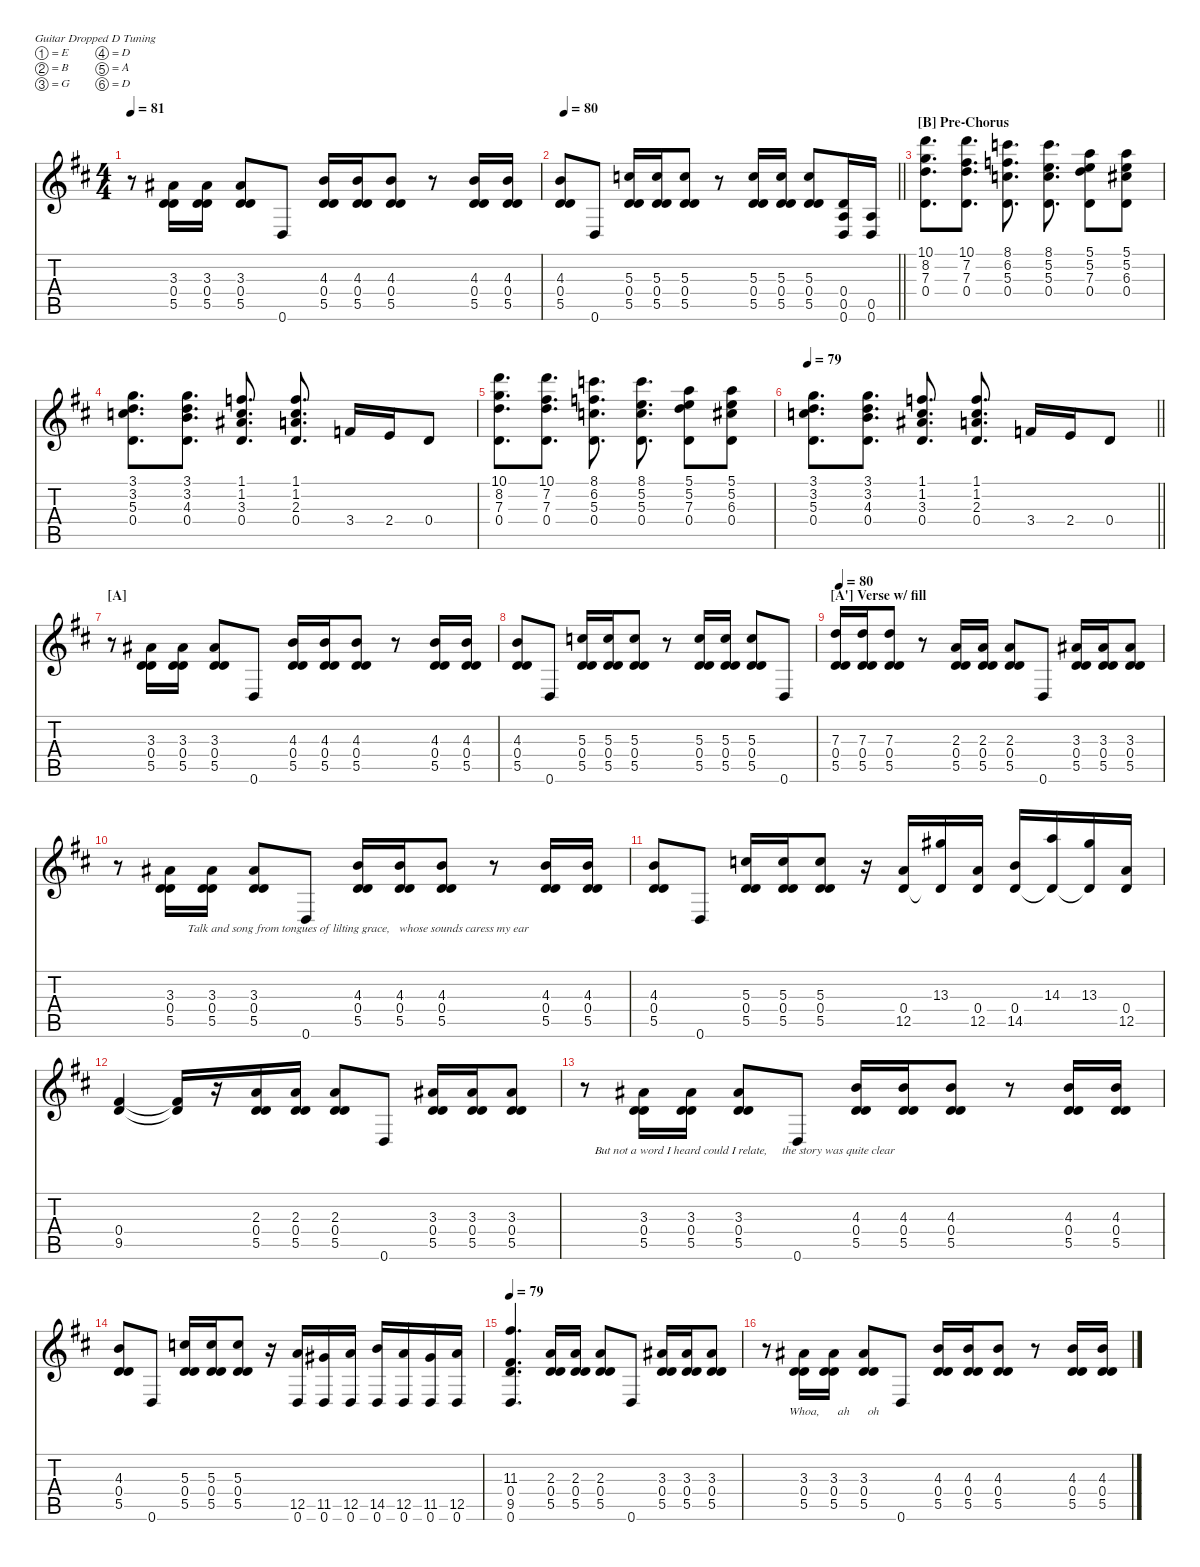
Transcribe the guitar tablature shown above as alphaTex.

\defaultSystemsLayout 4
\hideDynamics
\bracketExtendMode nobrackets
\singleTrackTrackNamePolicy hidden
\multiTrackTrackNamePolicy hidden
\otherSystemsTrackNameOrientation horizontal
\track ("Guitar1-drop_d" "Gt-dr_d") {defaultSystemsLayout 8 mute instrument distortionguitar}
\staff {score tabs}
\tuning (E4 B3 G3 D3 A2 D2)
\ts (4 4)
\tempo 81
\clef g2
\scale
0.333333
\ks d
r.8{dy f beam Down} (3.3{acc #} 0.4{acc forcenatural} 5.5{acc forcenatural}).16{beam Up} (3.3{acc #} 0.4{acc forcenatural} 5.5{acc forcenatural}).16{beam Up} (3.3{acc #} 0.4{acc forcenatural} 5.5{acc forcenatural}).8{beam Up} 0.6{acc forcenatural}.8{beam Up} (4.3{acc forcenatural} 0.4{acc forcenatural} 5.5{acc forcenatural}).16{beam Up} (4.3{acc forcenatural} 0.4{acc forcenatural} 5.5{acc forcenatural}).16{beam Up} (4.3{acc forcenatural} 0.4{acc forcenatural} 5.5{acc forcenatural}).8{beam Up} r.8{beam Up} (4.3{acc forcenatural} 0.4{acc forcenatural} 5.5{acc forcenatural}).16{beam Up} (4.3{acc forcenatural} 0.4{acc forcenatural} 5.5{acc forcenatural}).16{beam Up} |
\tempo 80
\scale
0.333333
\barLineRight lightlight
(4.3{acc forcenatural} 0.4{acc forcenatural} 5.5{acc forcenatural}).8{beam Up} 0.6{acc forcenatural}.8{beam Up} (5.3{acc forcenatural} 0.4{acc forcenatural} 5.5{acc forcenatural}).16{beam Up} (5.3{acc forcenatural} 0.4{acc forcenatural} 5.5{acc forcenatural}).16{beam Up} (5.3{acc forcenatural} 0.4{acc forcenatural} 5.5{acc forcenatural}).8{beam Up} r.8{beam Up} (5.3{acc forcenatural} 0.4{acc forcenatural} 5.5{acc forcenatural}).16{beam Up} (5.3{acc forcenatural} 0.4{acc forcenatural} 5.5{acc forcenatural}).16{beam Up} (5.3{acc forcenatural} 0.4{acc forcenatural} 5.5{acc forcenatural}).8{beam Up} (0.4{acc forcenatural} 0.5{acc forcenatural} 0.6{acc forcenatural}).16{beam Up} (0.5{acc forcenatural} 0.6{acc forcenatural}).16{beam Up} |
\section ("B" "Pre-Chorus")
(7.3{acc forcenatural} 10.1{acc forcenatural} 0.4{acc forcenatural} 8.2{acc forcenatural}).8{d dy mf beam Down} (7.3{acc forcenatural} 10.1{acc forcenatural} 0.4{acc forcenatural} 7.2{acc #}).8{d beam Down} (5.3{acc forcenatural} 8.1{acc forcenatural} 0.4{acc forcenatural} 6.2{acc forcenatural}).8{d beam Down} (5.3{acc forcenatural} 8.1{acc forcenatural} 0.4{acc forcenatural} 5.2{acc forcenatural}).8{d beam Down} (7.3{acc forcenatural} 5.1{acc forcenatural} 0.4{acc forcenatural} 5.2{acc forcenatural}).8{beam Down} (6.3{acc #} 5.1{acc forcenatural} 0.4{acc forcenatural} 5.2{acc forcenatural}).8{beam Down} |
(5.3{acc forcenatural} 3.1{acc forcenatural} 0.4{acc forcenatural} 3.2{acc forcenatural}).8{d beam Down} (4.3{acc forcenatural} 3.1{acc forcenatural} 0.4{acc forcenatural} 3.2{acc forcenatural}).8{d beam Down} (3.3{acc #} 1.1{acc forcenatural} 0.4{acc forcenatural} 1.2{acc forcenatural}).8{d beam Up} (2.3{acc forcenatural} 1.1{acc forcenatural} 0.4{acc forcenatural} 1.2{acc forcenatural}).8{d beam Up} 3.4{acc forcenatural}.16{beam Up} 2.4{acc forcenatural}.16{beam Up} 0.4{acc forcenatural}.8{beam Up} |
(7.3{acc forcenatural} 10.1{acc forcenatural} 0.4{acc forcenatural} 8.2{acc forcenatural}).8{d beam Down} (7.3{acc forcenatural} 10.1{acc forcenatural} 0.4{acc forcenatural} 7.2{acc #}).8{d beam Down} (5.3{acc forcenatural} 8.1{acc forcenatural} 0.4{acc forcenatural} 6.2{acc forcenatural}).8{d beam Down} (5.3{acc forcenatural} 8.1{acc forcenatural} 0.4{acc forcenatural} 5.2{acc forcenatural}).8{d beam Down} (7.3{acc forcenatural} 5.1{acc forcenatural} 0.4{acc forcenatural} 5.2{acc forcenatural}).8{beam Down} (6.3{acc #} 5.1{acc forcenatural} 0.4{acc forcenatural} 5.2{acc forcenatural}).8{beam Down} |
\tempo 79
\barLineRight lightlight
(5.3{acc forcenatural} 3.1{acc forcenatural} 0.4{acc forcenatural} 3.2{acc forcenatural}).8{d beam Down} (4.3{acc forcenatural} 3.1{acc forcenatural} 0.4{acc forcenatural} 3.2{acc forcenatural}).8{d beam Down} (3.3{acc #} 1.1{acc forcenatural} 0.4{acc forcenatural} 1.2{acc forcenatural}).8{d beam Up} (2.3{acc forcenatural} 1.1{acc forcenatural} 0.4{acc forcenatural} 1.2{acc forcenatural}).8{d beam Up} 3.4{acc forcenatural}.16{beam Up} 2.4{acc forcenatural}.16{beam Up} 0.4{acc forcenatural}.8{beam Up} |
\section ("A" "")
r.8{beam Down} (3.3{acc #} 0.4{acc forcenatural} 5.5{acc forcenatural}).16{dy f beam Up} (3.3{acc #} 0.4{acc forcenatural} 5.5{acc forcenatural}).16{beam Up} (3.3{acc #} 0.4{acc forcenatural} 5.5{acc forcenatural}).8{beam Up} 0.6{acc forcenatural}.8{beam Up} (4.3{acc forcenatural} 0.4{acc forcenatural} 5.5{acc forcenatural}).16{beam Up} (4.3{acc forcenatural} 0.4{acc forcenatural} 5.5{acc forcenatural}).16{beam Up} (4.3{acc forcenatural} 0.4{acc forcenatural} 5.5{acc forcenatural}).8{beam Up} r.8{beam Up} (4.3{acc forcenatural} 0.4{acc forcenatural} 5.5{acc forcenatural}).16{beam Up} (4.3{acc forcenatural} 0.4{acc forcenatural} 5.5{acc forcenatural}).16{beam Up} |
(4.3{acc forcenatural} 0.4{acc forcenatural} 5.5{acc forcenatural}).8{beam Up} 0.6{acc forcenatural}.8{beam Up} (5.3{acc forcenatural} 0.4{acc forcenatural} 5.5{acc forcenatural}).16{beam Up} (5.3{acc forcenatural} 0.4{acc forcenatural} 5.5{acc forcenatural}).16{beam Up} (5.3{acc forcenatural} 0.4{acc forcenatural} 5.5{acc forcenatural}).8{beam Up} r.8{beam Up} (5.3{acc forcenatural} 0.4{acc forcenatural} 5.5{acc forcenatural}).16{beam Up} (5.3{acc forcenatural} 0.4{acc forcenatural} 5.5{acc forcenatural}).16{beam Up} (5.3{acc forcenatural} 0.4{acc forcenatural} 5.5{acc forcenatural}).8{beam Up} 0.6{acc forcenatural}.8{beam Up} |
\section ("A'" "Verse w/ fill")
\tempo 80
(7.3{acc forcenatural} 0.4{acc forcenatural} 5.5{acc forcenatural}).16{beam Up} (7.3{acc forcenatural} 0.4{acc forcenatural} 5.5{acc forcenatural}).16{beam Up} (7.3{acc forcenatural} 0.4{acc forcenatural} 5.5{acc forcenatural}).8{beam Up} r.8{beam Up} (2.3{acc forcenatural} 0.4{acc forcenatural} 5.5{acc forcenatural}).16{beam Up} (2.3{acc forcenatural} 0.4{acc forcenatural} 5.5{acc forcenatural}).16{beam Up} (2.3{acc forcenatural} 0.4{acc forcenatural} 5.5{acc forcenatural}).8{beam Up} 0.6{acc forcenatural}.8{beam Up} (3.3{acc #} 0.4{acc forcenatural} 5.5{acc forcenatural}).16{beam Up} (3.3{acc #} 0.4{acc forcenatural} 5.5{acc forcenatural}).16{beam Up} (3.3{acc #} 0.4{acc forcenatural} 5.5{acc forcenatural}).8{beam Up} |
r.8{beam Down} (3.3{acc #} 0.4{acc forcenatural} 5.5{acc forcenatural}).16{beam Up} (3.3{acc #} 0.4{acc forcenatural} 5.5{acc forcenatural}).16{beam Up} (3.3{acc #} 0.4{acc forcenatural} 5.5{acc forcenatural}).8{beam Up} 0.6{acc forcenatural}.8{beam Up} (4.3{acc forcenatural} 0.4{acc forcenatural} 5.5{acc forcenatural}).16{lyrics (0 "Talk and song from tongues of lilting grace,   whose sounds caress my ear   ") lyrics (1 "") lyrics (2 "") lyrics (3 "") lyrics (4 "") beam Up} (4.3{acc forcenatural} 0.4{acc forcenatural} 5.5{acc forcenatural}).16{beam Up} (4.3{acc forcenatural} 0.4{acc forcenatural} 5.5{acc forcenatural}).8{beam Up} r.8{beam Up} (4.3{acc forcenatural} 0.4{acc forcenatural} 5.5{acc forcenatural}).16{beam Up} (4.3{acc forcenatural} 0.4{acc forcenatural} 5.5{acc forcenatural}).16{beam Up} |
(4.3{acc forcenatural} 0.4{acc forcenatural} 5.5{acc forcenatural}).8{beam Up} 0.6{acc forcenatural}.8{beam Up} (5.3{acc forcenatural} 0.4{acc forcenatural} 5.5{acc forcenatural}).16{beam Up} (5.3{acc forcenatural} 0.4{acc forcenatural} 5.5{acc forcenatural}).16{beam Up} (5.3{acc forcenatural} 0.4{acc forcenatural} 5.5{acc forcenatural}).8{beam Up} r.16{beam Up} (12.5{acc forcenatural} 0.4{acc forcenatural}).16{beam Down} (13.3{acc #} 0.4{t acc forcenatural}).16{beam Down} (12.5{acc forcenatural} 0.4{acc forcenatural}).16{beam Down} (14.5{acc forcenatural} 0.4{acc forcenatural}).16{beam Up} (14.3{acc forcenatural} 0.4{t acc forcenatural}).16{beam Up} (13.3{acc #} 0.4{t acc forcenatural}).16{beam Up} (12.5{acc forcenatural} 0.4{acc forcenatural}).16{beam Up} |
(9.5{acc #} 0.4{acc forcenatural}).4{beam Up} (9.5{t acc #} 0.4{t acc forcenatural}).16{beam Up} r.16{beam Up} (2.3{acc forcenatural} 0.4{acc forcenatural} 5.5{acc forcenatural}).16{beam Up} (2.3{acc forcenatural} 0.4{acc forcenatural} 5.5{acc forcenatural}).16{beam Up} (2.3{acc forcenatural} 0.4{acc forcenatural} 5.5{acc forcenatural}).8{beam Up} 0.6{acc forcenatural}.8{beam Up} (3.3{acc #} 0.4{acc forcenatural} 5.5{acc forcenatural}).16{beam Up} (3.3{acc #} 0.4{acc forcenatural} 5.5{acc forcenatural}).16{beam Up} (3.3{acc #} 0.4{acc forcenatural} 5.5{acc forcenatural}).8{beam Up} |
r.8{beam Down} (3.3{acc #} 0.4{acc forcenatural} 5.5{acc forcenatural}).16{beam Up} (3.3{acc #} 0.4{acc forcenatural} 5.5{acc forcenatural}).16{beam Up} (3.3{acc #} 0.4{acc forcenatural} 5.5{acc forcenatural}).8{lyrics (0 "    But not a word I heard could I relate,     the story was quite clear") lyrics (1 "") lyrics (2 "") lyrics (3 "") lyrics (4 "") beam Up} 0.6{acc forcenatural}.8{beam Up} (4.3{acc forcenatural} 0.4{acc forcenatural} 5.5{acc forcenatural}).16{beam Up} (4.3{acc forcenatural} 0.4{acc forcenatural} 5.5{acc forcenatural}).16{beam Up} (4.3{acc forcenatural} 0.4{acc forcenatural} 5.5{acc forcenatural}).8{beam Up} r.8{beam Up} (4.3{acc forcenatural} 0.4{acc forcenatural} 5.5{acc forcenatural}).16{beam Up} (4.3{acc forcenatural} 0.4{acc forcenatural} 5.5{acc forcenatural}).16{beam Up} |
(4.3{acc forcenatural} 0.4{acc forcenatural} 5.5{acc forcenatural}).8{beam Up} 0.6{acc forcenatural}.8{beam Up} (5.3{acc forcenatural} 0.4{acc forcenatural} 5.5{acc forcenatural}).16{beam Up} (5.3{acc forcenatural} 0.4{acc forcenatural} 5.5{acc forcenatural}).16{beam Up} (5.3{acc forcenatural} 0.4{acc forcenatural} 5.5{acc forcenatural}).8{beam Up} r.16{beam Up} (12.5{acc forcenatural} 0.6{acc forcenatural}).16{beam Up} (11.5{acc #} 0.6{acc forcenatural}).16{beam Up} (12.5{acc forcenatural} 0.6{acc forcenatural}).16{beam Up} (14.5{acc forcenatural} 0.6{acc forcenatural}).16{beam Up} (12.5{acc forcenatural} 0.6{acc forcenatural}).16{beam Up} (11.5{acc #} 0.6{acc forcenatural}).16{beam Up} (12.5{acc forcenatural} 0.6{acc forcenatural}).16{beam Up} |
\tempo 79
(9.5{acc #} 11.3{acc #} 0.4{acc forcenatural} 0.6{acc forcenatural}).4{d beam Up} (2.3{acc forcenatural} 0.4{acc forcenatural} 5.5{acc forcenatural}).16{beam Up} (2.3{acc forcenatural} 0.4{acc forcenatural} 5.5{acc forcenatural}).16{beam Up} (2.3{acc forcenatural} 0.4{acc forcenatural} 5.5{acc forcenatural}).8{beam Up} 0.6{acc forcenatural}.8{beam Up} (3.3{acc #} 0.4{acc forcenatural} 5.5{acc forcenatural}).16{beam Up} (3.3{acc #} 0.4{acc forcenatural} 5.5{acc forcenatural}).16{beam Up} (3.3{acc #} 0.4{acc forcenatural} 5.5{acc forcenatural}).8{beam Up} |
r.8{beam Down} (3.3{acc #} 0.4{acc forcenatural} 5.5{acc forcenatural}).16{beam Up} (3.3{acc #} 0.4{acc forcenatural} 5.5{acc forcenatural}).16{lyrics (0 "Whoa,      ah      oh") lyrics (1 "") lyrics (2 "") lyrics (3 "") lyrics (4 "") beam Up} (3.3{acc #} 0.4{acc forcenatural} 5.5{acc forcenatural}).8{beam Up} 0.6{acc forcenatural}.8{beam Up} (4.3{acc forcenatural} 0.4{acc forcenatural} 5.5{acc forcenatural}).16{beam Up} (4.3{acc forcenatural} 0.4{acc forcenatural} 5.5{acc forcenatural}).16{beam Up} (4.3{acc forcenatural} 0.4{acc forcenatural} 5.5{acc forcenatural}).8{beam Up} r.8{beam Up} (4.3{acc forcenatural} 0.4{acc forcenatural} 5.5{acc forcenatural}).16{beam Up} (4.3{acc forcenatural} 0.4{acc forcenatural} 5.5{acc forcenatural}).16{beam Up}
